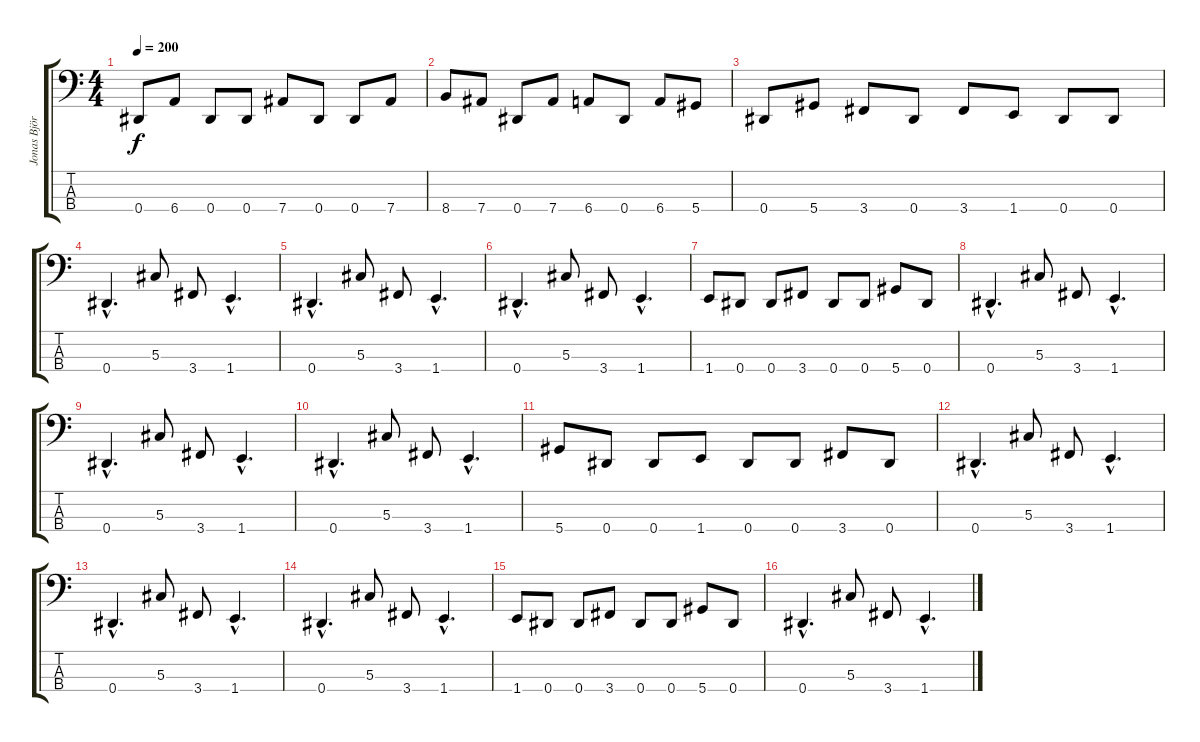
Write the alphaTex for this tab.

\track ("Jonas Björler" "Jonas Björ") {instrument electricbassfinger}
\staff {score tabs}
\tuning (Gb2 Db2 Ab1 Eb1) {hide}
\ts (4 4)
\tempo 200
\clef f4
\ks c
0.4.8{dy f} 6.4.8 0.4.8 0.4.8 7.4.8 0.4.8 0.4.8 7.4.8 |
8.4.8 7.4.8 0.4.8 7.4.8 6.4.8 0.4.8 6.4.8 5.4.8 |
0.4.8 5.4.8 3.4.8 0.4.8 3.4.8 1.4.8 0.4.8 0.4.8 |
0.4{hac}.4{d} 5.3.8 3.4.8 1.4{hac}.4{d} |
0.4{hac}.4{d} 5.3.8 3.4.8 1.4{hac}.4{d} |
0.4{hac}.4{d} 5.3.8 3.4.8 1.4{hac}.4{d} |
1.4.8 0.4.8 0.4.8 3.4.8 0.4.8 0.4.8 5.4.8 0.4.8 |
0.4{hac}.4{d} 5.3.8 3.4.8 1.4{hac}.4{d} |
0.4{hac}.4{d} 5.3.8 3.4.8 1.4{hac}.4{d} |
0.4{hac}.4{d} 5.3.8 3.4.8 1.4{hac}.4{d} |
5.4.8 0.4.8 0.4.8 1.4.8 0.4.8 0.4.8 3.4.8 0.4.8 |
0.4{hac}.4{d} 5.3.8 3.4.8 1.4{hac}.4{d} |
0.4{hac}.4{d} 5.3.8 3.4.8 1.4{hac}.4{d} |
0.4{hac}.4{d} 5.3.8 3.4.8 1.4{hac}.4{d} |
1.4.8 0.4.8 0.4.8 3.4.8 0.4.8 0.4.8 5.4.8 0.4.8 |
0.4{hac}.4{d} 5.3.8 3.4.8 1.4{hac}.4{d}
